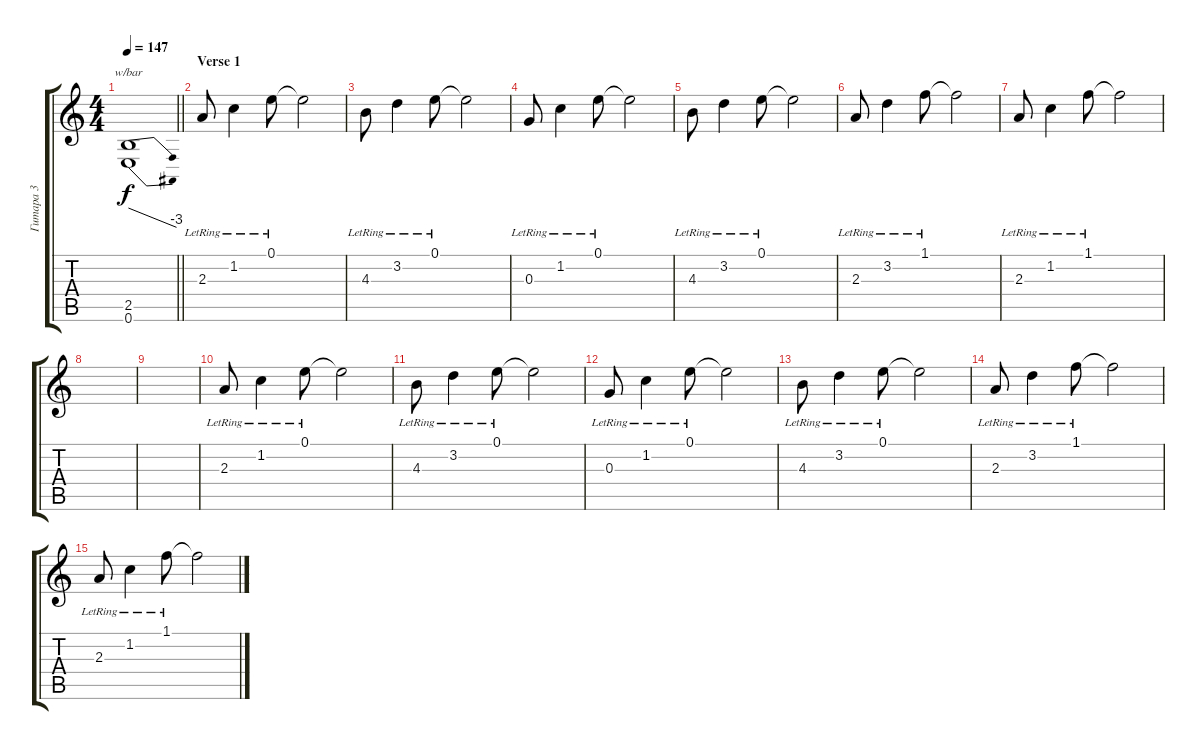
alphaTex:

\track ("Гитара 3" "Гитара 3") {instrument distortionguitar}
\staff {score tabs}
\tuning (E4 B3 G3 D3 A2 E2) {hide}
\ts (4 4)
\tempo 147
\clef g2
\barLineRight lightlight
\ks c
(2.5{t} 0.6{t}).1{tbe (dive default 0 0 60 -12) dy f} |
\section ("" "Verse 1")
2.3{lr}.8{instrument electricguitarclean} 1.2{lr}.4 0.1{lr}.8 0.1{t}.2 |
4.3{lr}.8 3.2{lr}.4 0.1{lr}.8 0.1{t}.2 |
0.3{lr}.8 1.2{lr}.4 0.1{lr}.8 0.1{t}.2 |
4.3{lr}.8 3.2{lr}.4 0.1{lr}.8 0.1{t}.2 |
2.3{lr}.8 3.2{lr}.4 1.1{lr}.8 1.1{t}.2 |
2.3{lr}.8 1.2{lr}.4 1.1{lr}.8 1.1{t}.2 |
|
|
2.3{lr}.8 1.2{lr}.4 0.1{lr}.8 0.1{t}.2 |
4.3{lr}.8 3.2{lr}.4 0.1{lr}.8 0.1{t}.2 |
0.3{lr}.8 1.2{lr}.4 0.1{lr}.8 0.1{t}.2 |
4.3{lr}.8 3.2{lr}.4 0.1{lr}.8 0.1{t}.2 |
2.3{lr}.8 3.2{lr}.4 1.1{lr}.8 1.1{t}.2 |
2.3{lr}.8 1.2{lr}.4 1.1{lr}.8 1.1{t}.2
